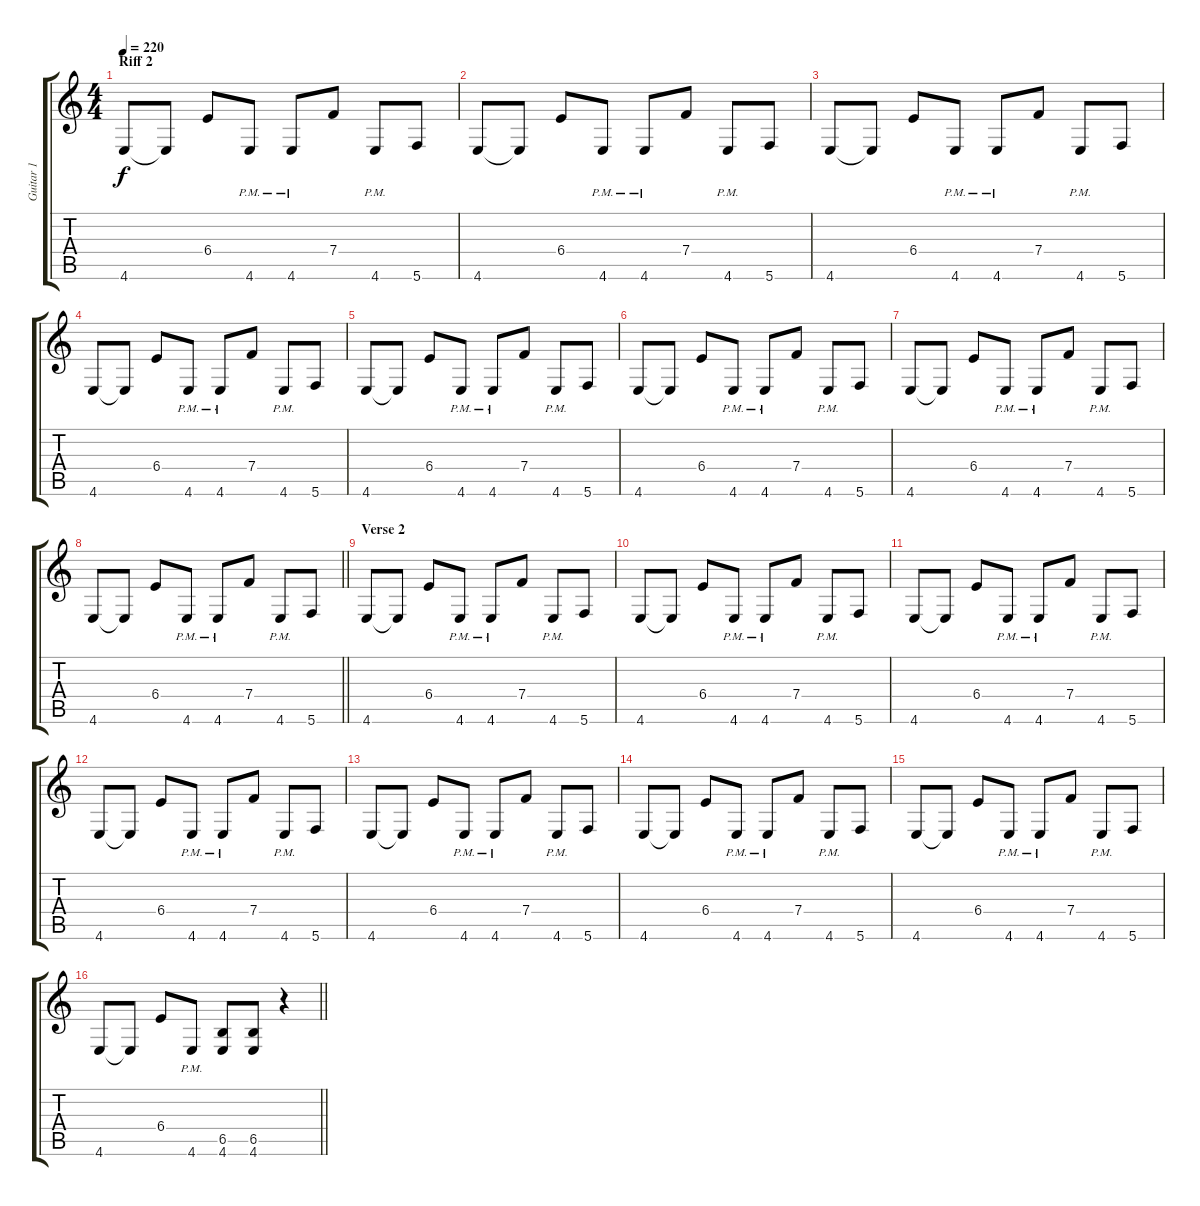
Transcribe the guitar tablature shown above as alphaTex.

\track ("Guitar 1" "Guitar 1") {instrument distortionguitar}
\staff {score tabs}
\tuning (C4 G3 Eb3 Bb2 F2 C2) {hide}
\ts (4 4)
\section ("" "Riff 2")
\tempo 220
\clef g2
\ks c
4.6.8{dy f} 4.6{t}.8 6.4.8 4.6{pm}.8 4.6{pm}.8 7.4.8 4.6{pm}.8 5.6.8 |
4.6.8 4.6{t}.8 6.4.8 4.6{pm}.8 4.6{pm}.8 7.4.8 4.6{pm}.8 5.6.8 |
4.6.8 4.6{t}.8 6.4.8 4.6{pm}.8 4.6{pm}.8 7.4.8 4.6{pm}.8 5.6.8 |
4.6.8 4.6{t}.8 6.4.8 4.6{pm}.8 4.6{pm}.8 7.4.8 4.6{pm}.8 5.6.8 |
4.6.8 4.6{t}.8 6.4.8 4.6{pm}.8 4.6{pm}.8 7.4.8 4.6{pm}.8 5.6.8 |
4.6.8 4.6{t}.8 6.4.8 4.6{pm}.8 4.6{pm}.8 7.4.8 4.6{pm}.8 5.6.8 |
4.6.8 4.6{t}.8 6.4.8 4.6{pm}.8 4.6{pm}.8 7.4.8 4.6{pm}.8 5.6.8 |
\barLineRight lightlight
4.6.8 4.6{t}.8 6.4.8 4.6{pm}.8 4.6{pm}.8 7.4.8 4.6{pm}.8 5.6.8 |
\section ("" "Verse 2")
4.6.8 4.6{t}.8 6.4.8 4.6{pm}.8 4.6{pm}.8 7.4.8 4.6{pm}.8 5.6.8 |
4.6.8 4.6{t}.8 6.4.8 4.6{pm}.8 4.6{pm}.8 7.4.8 4.6{pm}.8 5.6.8 |
4.6.8 4.6{t}.8 6.4.8 4.6{pm}.8 4.6{pm}.8 7.4.8 4.6{pm}.8 5.6.8 |
4.6.8 4.6{t}.8 6.4.8 4.6{pm}.8 4.6{pm}.8 7.4.8 4.6{pm}.8 5.6.8 |
4.6.8 4.6{t}.8 6.4.8 4.6{pm}.8 4.6{pm}.8 7.4.8 4.6{pm}.8 5.6.8 |
4.6.8 4.6{t}.8 6.4.8 4.6{pm}.8 4.6{pm}.8 7.4.8 4.6{pm}.8 5.6.8 |
4.6.8 4.6{t}.8 6.4.8 4.6{pm}.8 4.6{pm}.8 7.4.8 4.6{pm}.8 5.6.8 |
\barLineRight lightlight
4.6.8 4.6{t}.8 6.4.8 4.6{pm}.8 (6.5 4.6).8 (6.5 4.6).8 r.4
